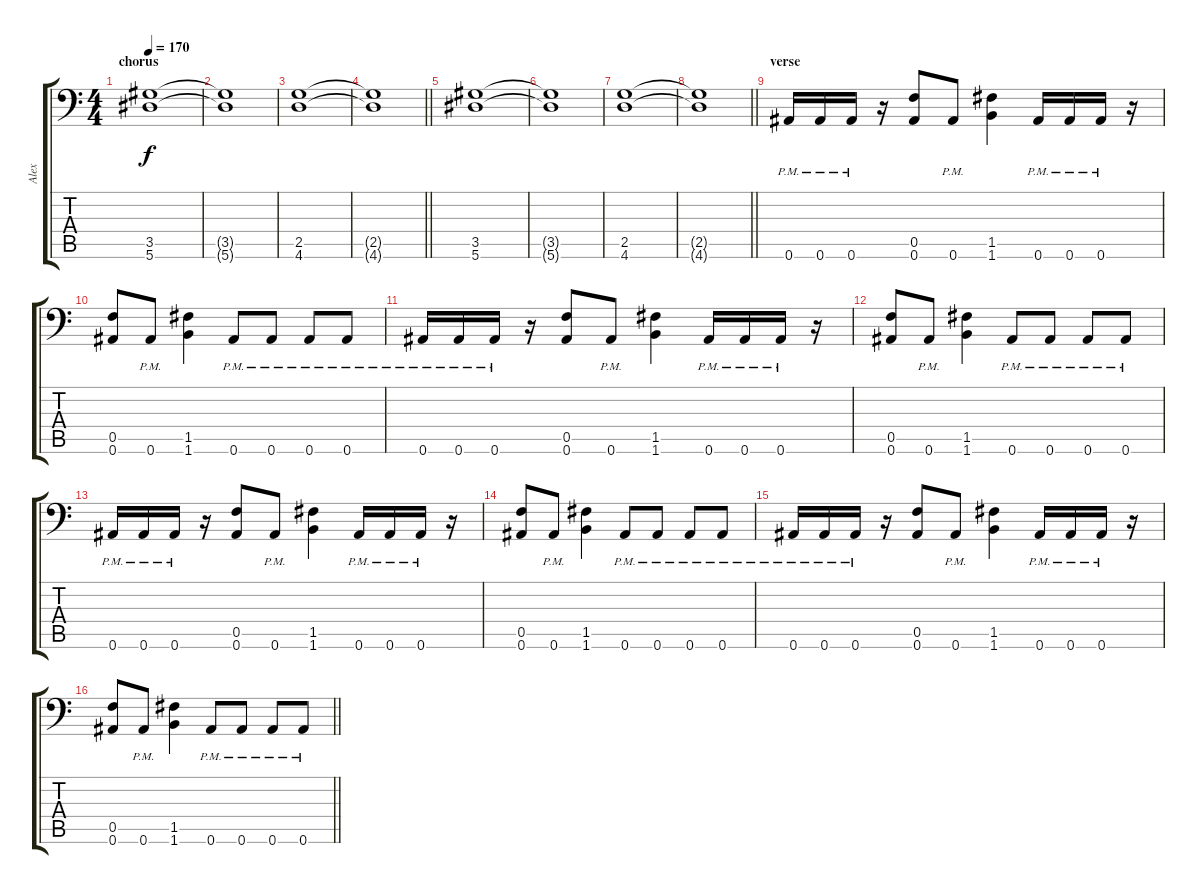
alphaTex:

\track ("Alex" "Alex") {instrument distortionguitar}
\staff {score tabs}
\tuning (C4 G3 Eb3 Bb2 F2 Bb1) {hide}
\ts (4 4)
\section ("" "chorus")
\tempo 170
\clef f4
\ks c
(3.5 5.6).1{dy f} |
(3.5{t} 5.6{t}).1 |
(2.5 4.6).1 |
\barLineRight lightlight
(2.5{t} 4.6{t}).1 |
(3.5 5.6).1 |
(3.5{t} 5.6{t}).1 |
(2.5 4.6).1 |
\barLineRight lightlight
(2.5{t} 4.6{t}).1 |
\section ("" "verse")
0.6{pm}.16 0.6{pm}.16 0.6{pm}.16 r.16 (0.5 0.6).8 0.6{pm}.8 (1.5 1.6).4 0.6{pm}.16 0.6{pm}.16 0.6{pm}.16 r.16 |
(0.5 0.6).8 0.6{pm}.8 (1.5 1.6).4 0.6{pm}.8 0.6{pm}.8 0.6{pm}.8 0.6{pm}.8 |
0.6{pm}.16 0.6{pm}.16 0.6{pm}.16 r.16 (0.5 0.6).8 0.6{pm}.8 (1.5 1.6).4 0.6{pm}.16 0.6{pm}.16 0.6{pm}.16 r.16 |
(0.5 0.6).8 0.6{pm}.8 (1.5 1.6).4 0.6{pm}.8 0.6{pm}.8 0.6{pm}.8 0.6{pm}.8 |
0.6{pm}.16 0.6{pm}.16 0.6{pm}.16 r.16 (0.5 0.6).8 0.6{pm}.8 (1.5 1.6).4 0.6{pm}.16 0.6{pm}.16 0.6{pm}.16 r.16 |
(0.5 0.6).8 0.6{pm}.8 (1.5 1.6).4 0.6{pm}.8 0.6{pm}.8 0.6{pm}.8 0.6{pm}.8 |
0.6{pm}.16 0.6{pm}.16 0.6{pm}.16 r.16 (0.5 0.6).8 0.6{pm}.8 (1.5 1.6).4 0.6{pm}.16 0.6{pm}.16 0.6{pm}.16 r.16 |
\barLineRight lightlight
(0.5 0.6).8 0.6{pm}.8 (1.5 1.6).4 0.6{pm}.8 0.6{pm}.8 0.6{pm}.8 0.6{pm}.8
